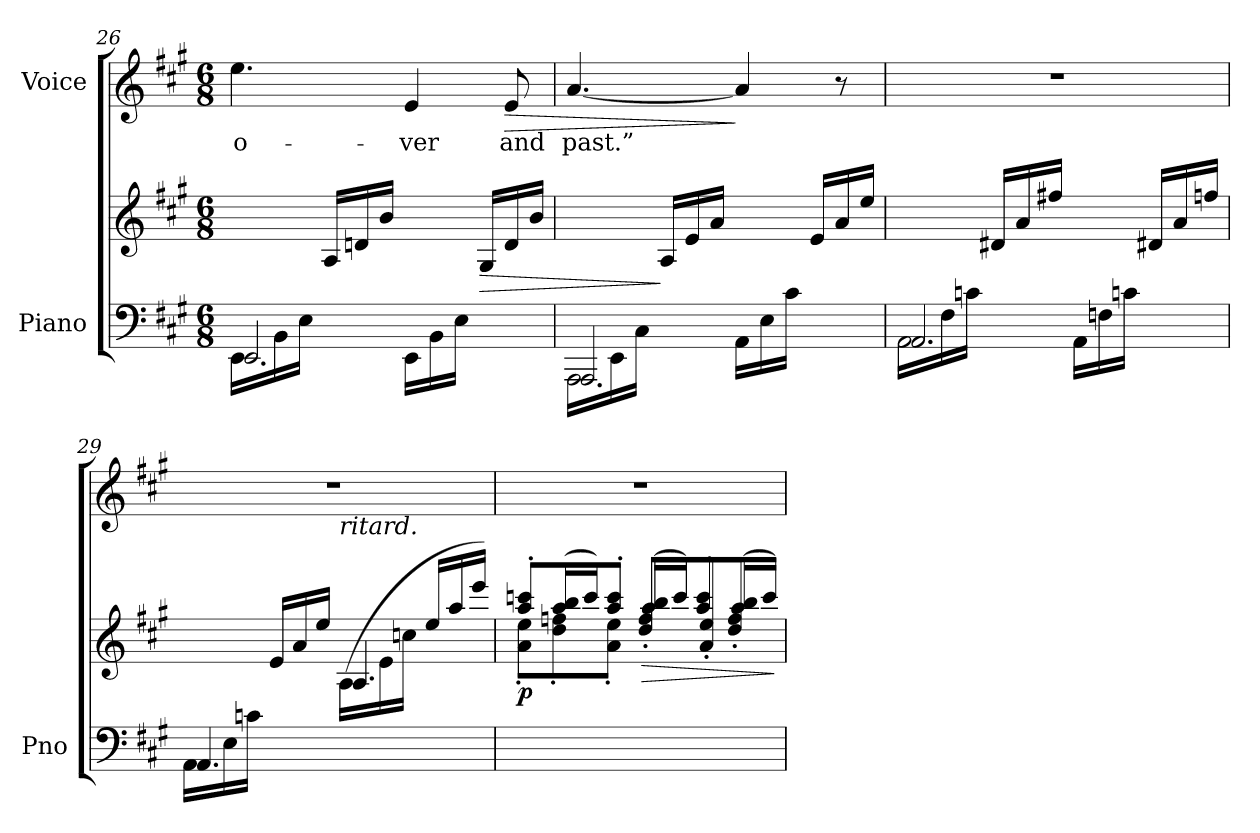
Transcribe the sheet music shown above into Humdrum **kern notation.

**kern	**kern	**dynam	**kern	**text	**dynam
*part2	*part2	*part2	*part1	*part1	*part1
*staff3	*staff2	*staff2/3	*staff1	*staff1	*staff1
*I"Piano	*	*	*I"Voice	*	*
*I'Pno	*	*	*	*	*
*clefF4	*clefG2	*	*clefG2	*	*
*k[f#c#g#]	*k[f#c#g#]	*	*k[f#c#g#]	*	*
*M6/8	*M6/8	*	*M6/8	*	*
=26	=26	=26	=26	=26	=26
!LO:N:head=open	!	!	!	!LO:LY:b	!
*^	*^	*	*	*	*
(16EE\LL	2.EE/	2.ryy	8.ryy	.	4.ee\	o-	.
16BB\	.	.	.	.	.	.	.
16E\JJ	.	.	.	.	.	.	.
8.ryy	.	.	16A/LL	.	.	.	.
.	.	.	16dn/	.	.	.	.
.	.	.	16b/JJ)	.	.	.	.
!	!	!	!	!	!	!LO:LY:b	!
(16EE\LL	.	.	8.ryy	.	4e/	-ver	.
16BB\	.	.	.	.	.	.	.
16E\JJ	.	.	.	.	.	.	.
!	!	!	!	!LO:HP:b	!	!	!
8.ryy	.	.	16G#/LL	>	.	.	.
!	!	!	!	!	!	!LO:LY:b	!LO:HP:b
.	.	.	16d/	.	8e/	and	>
.	.	.	16b/JJ)	.	.	.	.
!!LO:LB:g=z
=27	=27	=27	=27	=27	=27	=27	=27
!LO:N:head=open	!	!	!	!	!	!LO:LY:b	!
(16AAA\LL	2.AAA/	2.ryy	8.ryy	.	[4.a/	past.”	.
16EE\	.	.	.	.	.	.	.
16C#\JJ	.	.	.	.	.	.	.
8.ryy	.	.	16A/LL	]	.	.	.
.	.	.	16e/	.	.	.	.
.	.	.	16a/JJ)	.	.	.	.
(16AA\LL	.	.	8.ryy	.	4a/]	.	]
16E\	.	.	.	.	.	.	.
16c#\JJ	.	.	.	.	.	.	.
8.ryy	.	.	16e/LL	.	.	.	.
.	.	.	16a/	.	8r	.	.
.	.	.	16ee/JJ)	.	.	.	.
!!LO:PB:g=z
=28	=28	=28	=28	=28	=28	=28	=28
!LO:N:head=open	!	!	!	!	!	!	!
(16AA\LL	2.AA/	2.ryy	8.ryy	.	2.r	.	.
16F#\	.	.	.	.	.	.	.
16cn\JJ	.	.	.	.	.	.	.
8.ryy	.	.	16d#X/LL	.	.	.	.
.	.	.	16a/	.	.	.	.
.	.	.	16ff#X/JJ)	.	.	.	.
(16AA\LL	.	.	8.ryy	.	.	.	.
16Fn\	.	.	.	.	.	.	.
16cn\JJ	.	.	.	.	.	.	.
8.ryy	.	.	16d#X/LL	.	.	.	.
.	.	.	16a/	.	.	.	.
.	.	.	16ffn/JJ)	.	.	.	.
=29	=29	=29	=29	=29	=29	=29	=29
*	*	*	*^	*	*^	*	*
(16AA\LL	4.AA/	2.ryy	8.ryy	4.ryy	.	2.r	4.ryy	.	.
16E\	.	.	.	.	.	.	.	.	.
16cn\JJ	.	.	.	.	.	.	.	.	.
4.ryy	.	.	16e/LL	.	.	.	.	.	.
.	.	.	16a/	.	.	.	.	.	.
.	.	.	16ee/JJ)	.	.	.	.	.	.
!	!	!	!	!	!	!	!LO:TX:b:i:t=ritard.	!	!
.	4.ryy	.	(16A\LL	4.A/	.	.	4.ryy	.	.
.	.	.	16e\	.	.	.	.	.	.
.	.	.	16ccn\JJ	.	.	.	.	.	.
8.ryy	.	.	16ee/LL	.	.	.	.	.	.
.	.	.	16aa/	.	.	.	.	.	.
.	.	.	16eee/JJ)	.	.	.	.	.	.
*v	*v	*	*	*	*	*v	*v	*	*
*	*	*v	*v	*	*	*	*
!!LO:LB:g=z
=30	=30	=30	=30	=30	=30	=30
!	!	!	!LO:DY:b	!	!	!
2.ryy	8aa/'> 8cccn/'>L	8a\'< 8ee\'<L	p	2.r	.	.
.	(>16aa/ 16bb/L	8dd\'< 8ffn\'<	.	.	.	.
.	16ccc/J)	.	.	.	.	.
.	8aa/'> 8ccc/'>J	8a\'< 8ee\'<J	.	.	.	.
!	!	!	!LO:HP:b	!	!	!
.	(>16aa/ 16bb/LL	8dd/'< 8ff/'<L	>	.	.	.
.	16ccc/J)	.	.	.	.	.
.	8aa/'> 8ccc/'>	8a/'< 8ee/'<	.	.	.	.
.	(>16aa/ 16bb/L	8dd/'< 8ff/'<J	.	.	.	.
.	16ccc/JJ)	.	.	.	.	.
*	*v	*v	*	*	*	*
.	.	]	.	.	.
=	=	=	=	=	=
*-	*-	*-	*-	*-	*-
